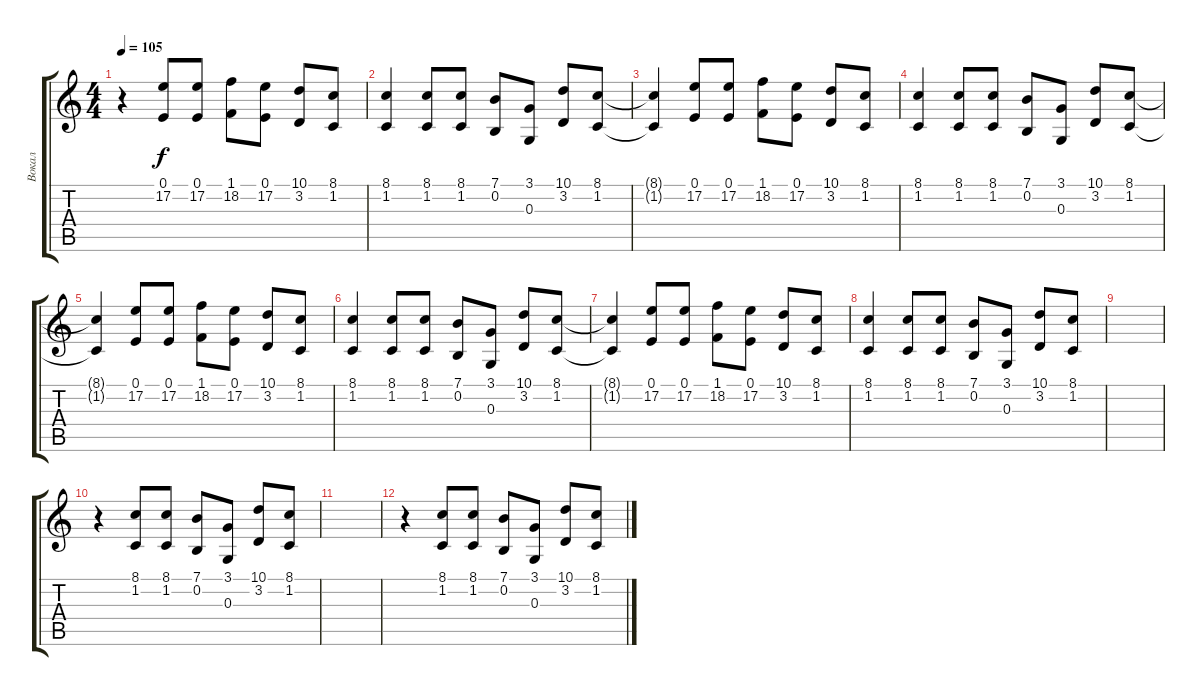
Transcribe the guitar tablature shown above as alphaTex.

\track ("Вокал" "Вокал") {solo instrument brightacousticpiano}
\staff {score tabs}
\tuning (E4 B3 G3 D3 A2 E2) {hide}
\ts (4 4)
\tempo 105
\clef g2
\ks c
r.4{dy f} (0.1 17.2).8 (0.1 17.2).8 (1.1 18.2).8 (0.1 17.2).8 (10.1 3.2).8 (8.1 1.2).8 |
(8.1 1.2).4 (8.1 1.2).8 (8.1 1.2).8 (7.1 0.2).8 (3.1 0.3).8 (10.1 3.2).8 (8.1 1.2).8 |
(8.1{t} 1.2{t}).4 (0.1 17.2).8 (0.1 17.2).8 (1.1 18.2).8 (0.1 17.2).8 (10.1 3.2).8 (8.1 1.2).8 |
(8.1 1.2).4 (8.1 1.2).8 (8.1 1.2).8 (7.1 0.2).8 (3.1 0.3).8 (10.1 3.2).8 (8.1 1.2).8 |
(8.1{t} 1.2{t}).4 (0.1 17.2).8 (0.1 17.2).8 (1.1 18.2).8 (0.1 17.2).8 (10.1 3.2).8 (8.1 1.2).8 |
(8.1 1.2).4 (8.1 1.2).8 (8.1 1.2).8 (7.1 0.2).8 (3.1 0.3).8 (10.1 3.2).8 (8.1 1.2).8 |
(8.1{t} 1.2{t}).4 (0.1 17.2).8 (0.1 17.2).8 (1.1 18.2).8 (0.1 17.2).8 (10.1 3.2).8 (8.1 1.2).8 |
(8.1 1.2).4 (8.1 1.2).8 (8.1 1.2).8 (7.1 0.2).8 (3.1 0.3).8 (10.1 3.2).8 (8.1 1.2).8 |
|
r.4 (8.1 1.2).8 (8.1 1.2).8 (7.1 0.2).8 (3.1 0.3).8 (10.1 3.2).8 (8.1 1.2).8 |
|
r.4 (8.1 1.2).8 (8.1 1.2).8 (7.1 0.2).8 (3.1 0.3).8 (10.1 3.2).8 (8.1 1.2).8
